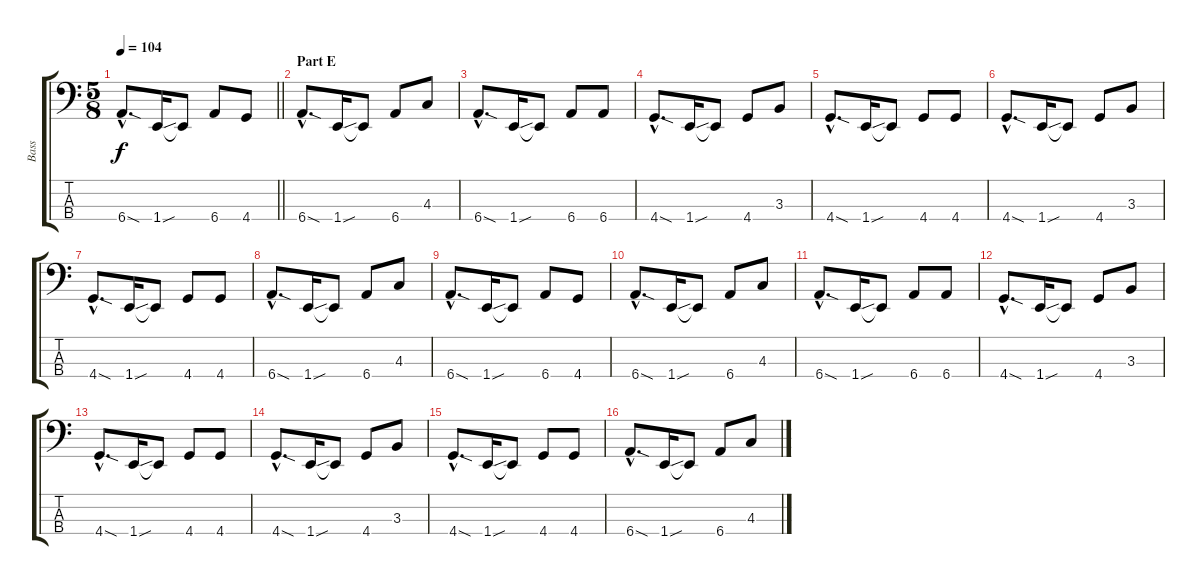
\track ("Bass" "Bass") {instrument electricbasspick}
\staff {score tabs}
\tuning (Gb2 Db2 Ab1 Eb1) {hide}
\ts (5 8)
\tempo 104
\clef f4
\barLineRight lightlight
\ks c
6.4{sod hac}.8{d dy f} 1.4{sou}.16 1.4{t}.8 6.4.8 4.4.8 |
\section ("" "Part E")
6.4{sod hac}.8{d} 1.4{sou}.16 1.4{t}.8 6.4.8 4.3.8 |
6.4{sod hac}.8{d} 1.4{sou}.16 1.4{t}.8 6.4.8 6.4.8 |
4.4{sod hac}.8{d} 1.4{sou}.16 1.4{t}.8 4.4.8 3.3.8 |
4.4{sod hac}.8{d} 1.4{sou}.16 1.4{t}.8 4.4.8 4.4.8 |
4.4{sod hac}.8{d} 1.4{sou}.16 1.4{t}.8 4.4.8 3.3.8 |
4.4{sod hac}.8{d} 1.4{sou}.16 1.4{t}.8 4.4.8 4.4.8 |
6.4{sod hac}.8{d} 1.4{sou}.16 1.4{t}.8 6.4.8 4.3.8 |
6.4{sod hac}.8{d} 1.4{sou}.16 1.4{t}.8 6.4.8 4.4.8 |
6.4{sod hac}.8{d} 1.4{sou}.16 1.4{t}.8 6.4.8 4.3.8 |
6.4{sod hac}.8{d} 1.4{sou}.16 1.4{t}.8 6.4.8 6.4.8 |
4.4{sod hac}.8{d} 1.4{sou}.16 1.4{t}.8 4.4.8 3.3.8 |
4.4{sod hac}.8{d} 1.4{sou}.16 1.4{t}.8 4.4.8 4.4.8 |
4.4{sod hac}.8{d} 1.4{sou}.16 1.4{t}.8 4.4.8 3.3.8 |
4.4{sod hac}.8{d} 1.4{sou}.16 1.4{t}.8 4.4.8 4.4.8 |
6.4{sod hac}.8{d} 1.4{sou}.16 1.4{t}.8 6.4.8 4.3.8
